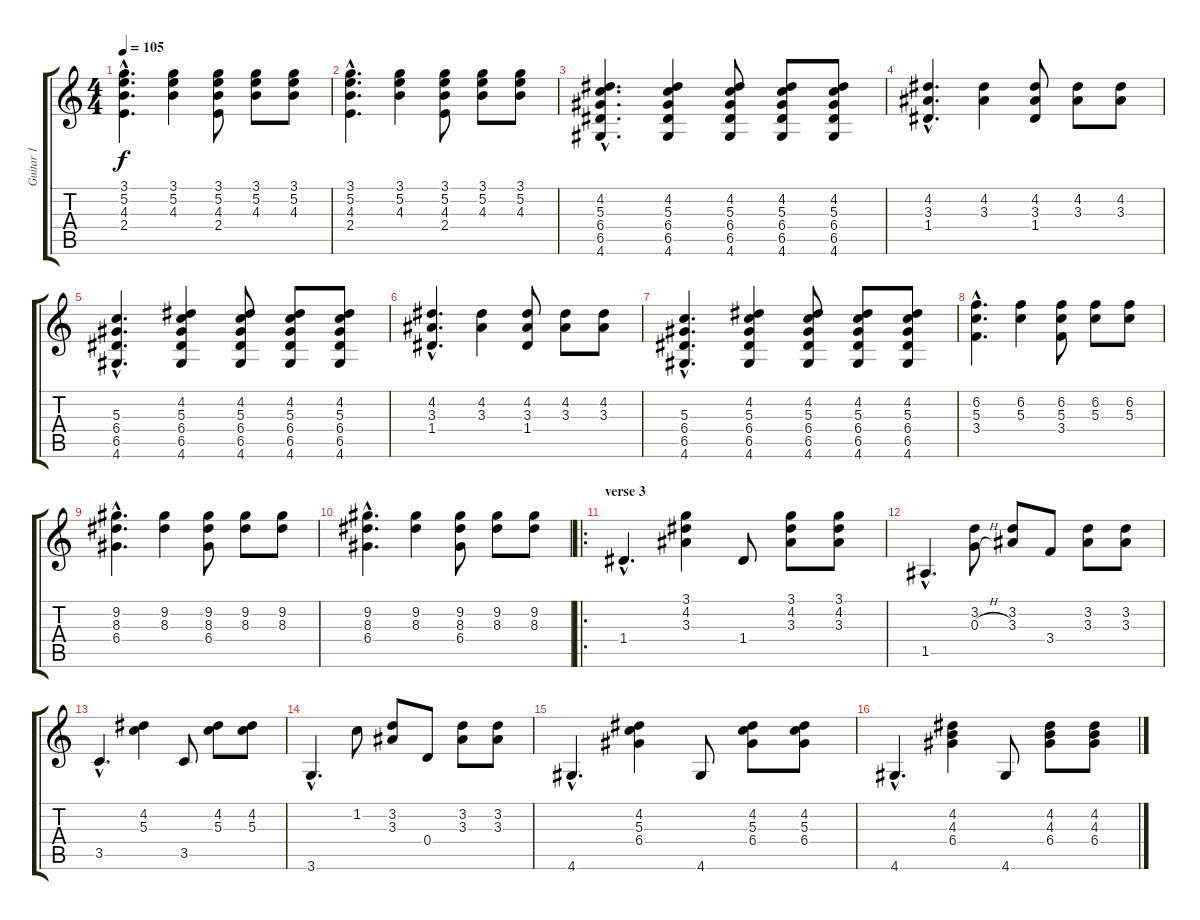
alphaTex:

\track ("Guitar 1" "Guitar 1") {instrument acousticguitarnylon}
\staff {score tabs}
\tuning (E4 B3 G3 D3 A2 E2) {hide}
\ts (4 4)
\tempo 105
\clef g2
\ks c
(3.1{hac} 5.2{hac} 4.3{hac} 2.4{hac}).4{d dy f} (3.1 5.2 4.3).4 (3.1 5.2 4.3 2.4).8 (3.1 5.2 4.3).8 (3.1 5.2 4.3).8 |
(3.1{hac} 5.2{hac} 4.3{hac} 2.4{hac}).4{d} (3.1 5.2 4.3).4 (3.1 5.2 4.3 2.4).8 (3.1 5.2 4.3).8 (3.1 5.2 4.3).8 |
(4.2{hac} 5.3{hac} 6.4{hac} 6.5{hac} 4.6{hac}).4{d} (4.2 5.3 6.4 6.5 4.6).4 (4.2 5.3 6.4 6.5 4.6).8 (4.2 5.3 6.4 6.5 4.6).8 (4.2 5.3 6.4 6.5 4.6).8 |
(4.2{hac} 3.3{hac} 1.4{hac}).4{d} (4.2 3.3).4 (4.2 3.3 1.4).8 (4.2 3.3).8 (4.2 3.3).8 |
(5.3{hac} 6.4{hac} 6.5{hac} 4.6{hac}).4{d} (4.2 5.3 6.4 6.5 4.6).4 (4.2 5.3 6.4 6.5 4.6).8 (4.2 5.3 6.4 6.5 4.6).8 (4.2 5.3 6.4 6.5 4.6).8 |
(4.2{hac} 3.3{hac} 1.4{hac}).4{d} (4.2 3.3).4 (4.2 3.3 1.4).8 (4.2 3.3).8 (4.2 3.3).8 |
(5.3{hac} 6.4{hac} 6.5{hac} 4.6{hac}).4{d} (4.2 5.3 6.4 6.5 4.6).4 (4.2 5.3 6.4 6.5 4.6).8 (4.2 5.3 6.4 6.5 4.6).8 (4.2 5.3 6.4 6.5 4.6).8 |
(6.2{hac} 5.3{hac} 3.4{hac}).4{d} (6.2 5.3).4 (6.2 5.3 3.4).8 (6.2 5.3).8 (6.2 5.3).8 |
(9.2{hac} 8.3{hac} 6.4{hac}).4{d} (9.2 8.3).4 (9.2 8.3 6.4).8 (9.2 8.3).8 (9.2 8.3).8 |
(9.2{hac} 8.3{hac} 6.4{hac}).4{d} (9.2 8.3).4 (9.2 8.3 6.4).8 (9.2 8.3).8 (9.2 8.3).8 |
\ro
\section ("" "verse 3")
1.4{hac}.4{d} (3.1 4.2 3.3).4 1.4.8 (3.1 4.2 3.3).8 (3.1 4.2 3.3).8 |
1.5{hac}.4{d} (3.2 0.3{h}).8 (3.2 3.3).8 3.4.8 (3.2 3.3).8 (3.2 3.3).8 |
3.5{hac}.4{d} (4.2 5.3).4 3.5.8 (4.2 5.3).8 (4.2 5.3).8 |
3.6{hac}.4{d} 1.2.8 (3.2 3.3).8 0.4.8 (3.2 3.3).8 (3.2 3.3).8 |
4.6{hac}.4{d} (4.2 5.3 6.4).4 4.6.8 (4.2 5.3 6.4).8 (4.2 5.3 6.4).8 |
4.6{hac}.4{d} (4.2 4.3 6.4).4 4.6.8 (4.2 4.3 6.4).8 (4.2 4.3 6.4).8
